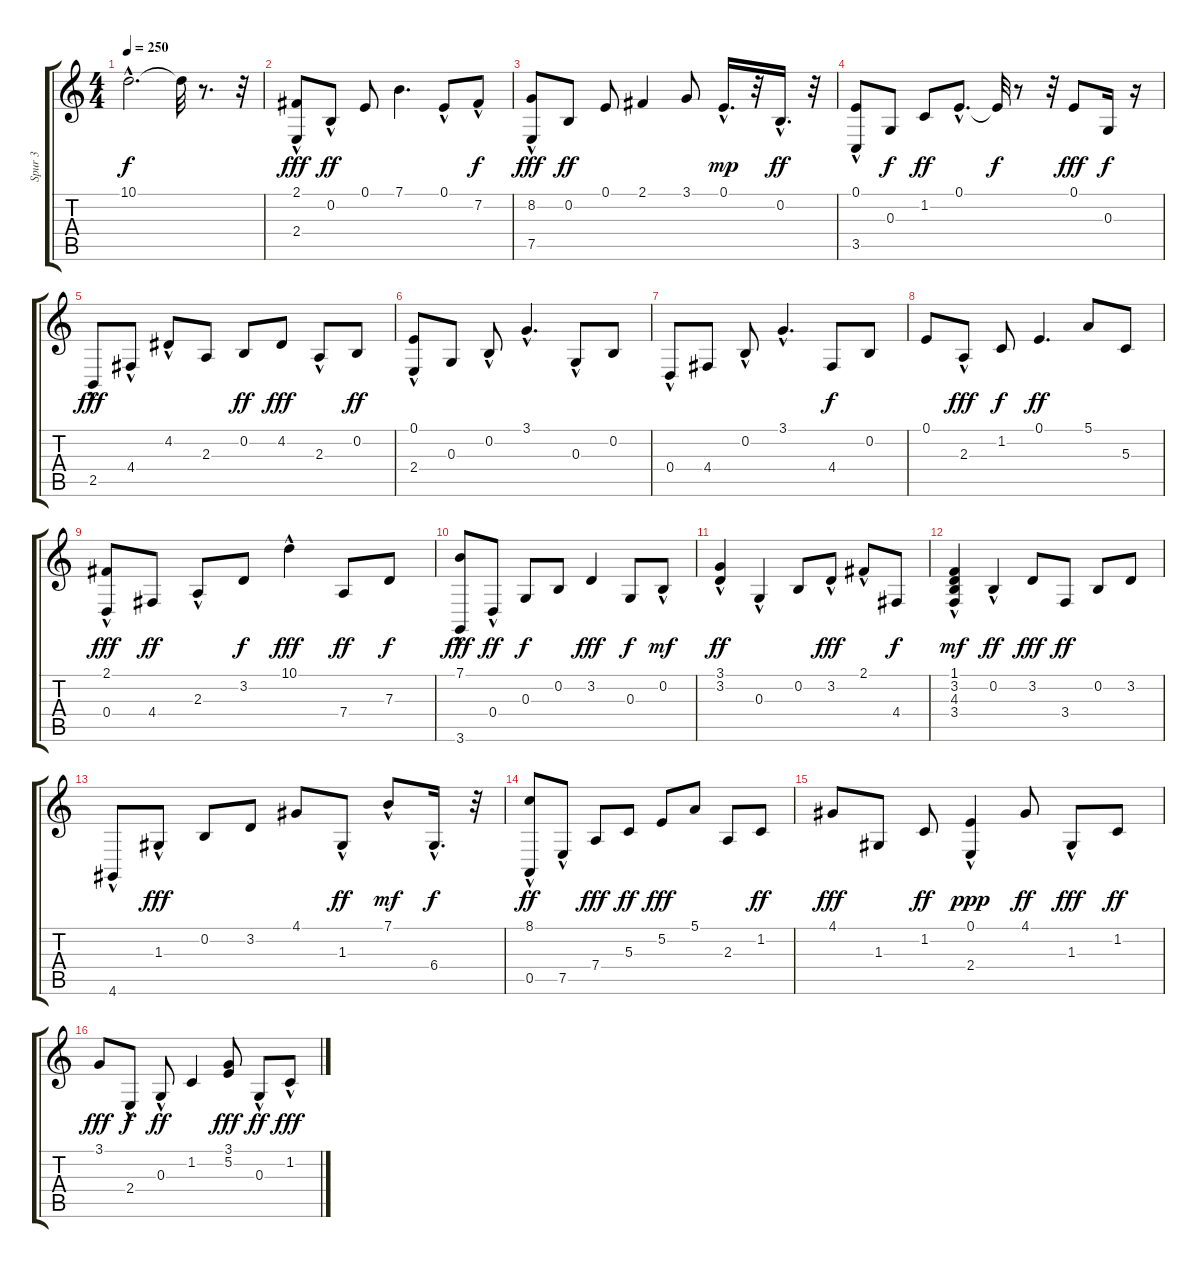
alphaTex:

\track ("Spur 3" "Spur 3") {instrument acousticgrandpiano}
\staff {score tabs}
\tuning (E4 B3 G3 D3 A2 E2) {hide}
\ts (4 4)
\tempo 250
\clef g2
\ks c
10.1{hac t}.2{d dy f} 10.1{t}.32 r.8{d} r.32 |
(2.1{hac} 2.4{hac}).8{dy fff} 0.2{hac}.8{dy ff} 0.1.8 7.1.4{d} 0.1{hac}.8 7.2{hac}.8{dy f} |
(8.2{hac} 7.5{hac}).8{dy fff} 0.2.8{dy ff} 0.1.8 2.1.4 3.1.8 0.1{hac}.16{d dy mp} r.32 0.2{hac}.16{d dy ff} r.32 |
(0.1 3.5{hac}).8 0.3.8{dy f} 1.2.8{dy ff} 0.1{hac}.8{d} 0.1{t}.32{dy f} r.8 r.32 0.1.8{dy fff} 0.3.16{dy f} r.16 |
2.5{hac}.8{dy fff} 4.4{hac}.8 4.2{hac}.8 2.3.8 0.2.8{dy ff} 4.2.8{dy fff} 2.3{hac}.8 0.2.8{dy ff} |
(0.1 2.4{hac}).8 0.3.8 0.2{hac}.8 3.1{hac}.4{d} 0.3{hac}.8 0.2.8 |
0.4{hac}.8 4.4.8 0.2{hac}.8 3.1{hac}.4{d} 4.4.8{dy f} 0.2.8 |
0.1.8 2.3{hac}.8{dy fff} 1.2.8{dy f} 0.1.4{d dy ff} 5.1.8 5.3.8 |
(2.1 0.4{hac}).8{dy fff} 4.4.8{dy ff} 2.3{hac}.8 3.2.8{dy f} 10.1{hac}.4{dy fff} 7.4.8{dy ff} 7.3.8{dy f} |
(7.1{hac} 3.6{hac}).8{dy fff} 0.4{hac}.8{dy ff} 0.3.8{dy f} 0.2.8 3.2.4{dy fff} 0.3.8{dy f} 0.2{hac}.8{dy mf} |
(3.1 3.2{hac}).4{dy ff} 0.3{hac}.4 0.2.8 3.2{hac}.8{dy fff} 2.1{hac}.8 4.4.8{dy f} |
(1.1{hac} 3.2{hac} 4.3{hac} 3.4).4{dy mf} 0.2{hac}.4{dy ff} 3.2.8{dy fff} 3.4.8{dy ff} 0.2.8 3.2.8 |
4.6{hac}.8 1.3{hac}.8{dy fff} 0.2.8 3.2.8 4.1.8 1.3{hac}.8{dy ff} 7.1{hac}.8{dy mf} 6.4{hac}.16{d dy f} r.32 |
(8.1 0.5{hac}).8{dy ff} 7.5{hac}.8 7.4.8{dy fff} 5.3.8{dy ff} 5.2.8{dy fff} 5.1.8 2.3.8 1.2.8{dy ff} |
4.1.8{dy fff} 1.3.8 1.2.8{dy ff} (0.1{hac} 2.4).4{dy ppp} 4.1.8{dy ff} 1.3{hac}.8{dy fff} 1.2.8{dy ff} |
3.1.8{dy fff} 2.4{hac}.8{dy f} 0.3{hac}.8{dy ff} 1.2.4 (3.1 5.2).8{dy fff} 0.3{hac}.8{dy ff} 1.2{hac}.8{dy fff}
